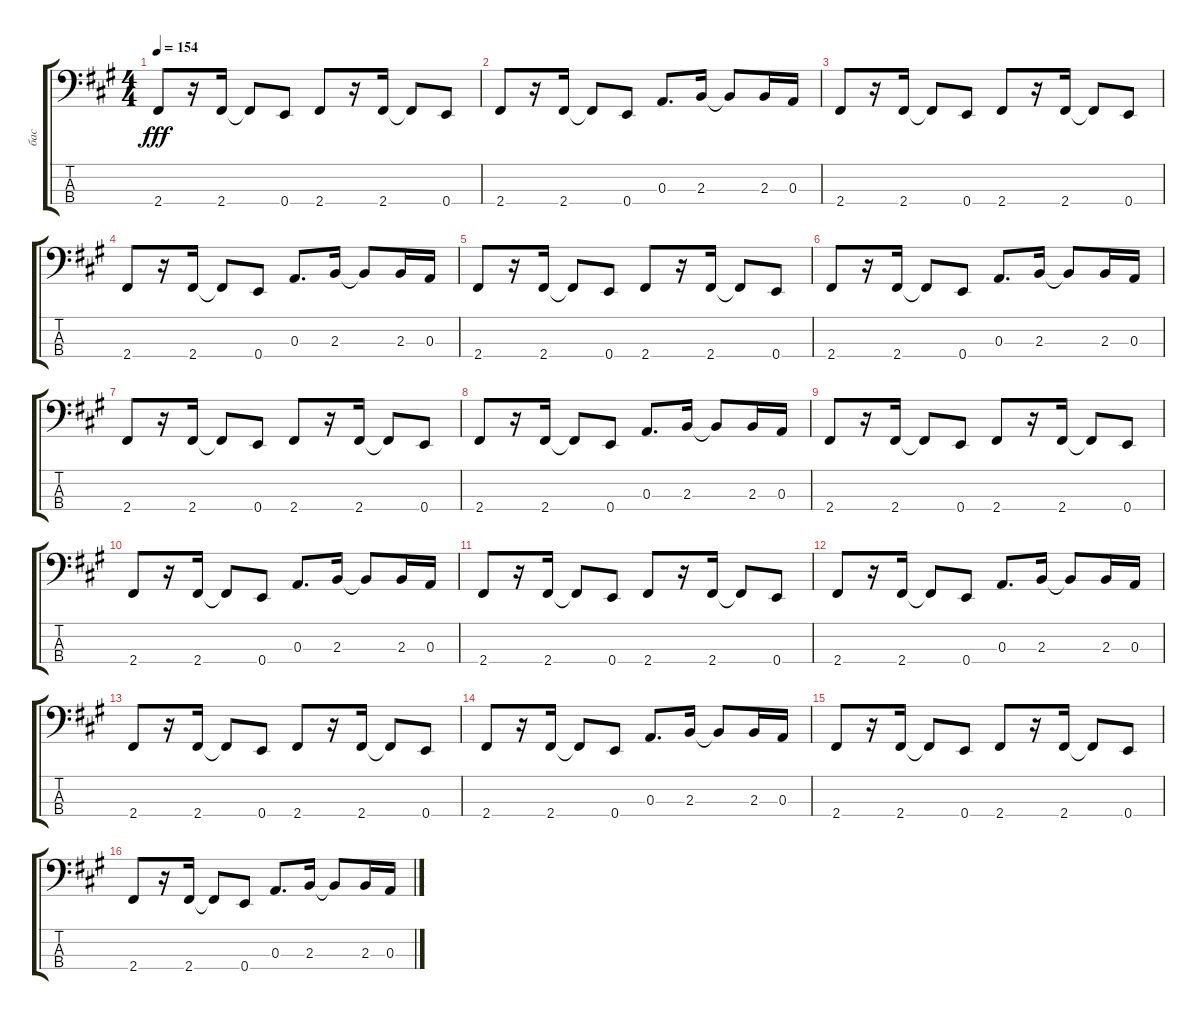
\track ("бас" "бас") {instrument electricbassfinger}
\staff {score tabs}
\tuning (G2 D2 A1 E1) {hide}
\ts (4 4)
\tempo 154
\clef f4
\ks f#minor
2.4.8{dy fff} r.16 2.4.16 2.4{t}.8 0.4.8 2.4.8 r.16 2.4.16 2.4{t}.8 0.4.8 |
2.4.8 r.16 2.4.16 2.4{t}.8 0.4.8 0.3.8{d} 2.3.16 2.3{t}.8 2.3.16 0.3.16 |
2.4.8 r.16 2.4.16 2.4{t}.8 0.4.8 2.4.8 r.16 2.4.16 2.4{t}.8 0.4.8 |
2.4.8 r.16 2.4.16 2.4{t}.8 0.4.8 0.3.8{d} 2.3.16 2.3{t}.8 2.3.16 0.3.16 |
2.4.8 r.16 2.4.16 2.4{t}.8 0.4.8 2.4.8 r.16 2.4.16 2.4{t}.8 0.4.8 |
2.4.8 r.16 2.4.16 2.4{t}.8 0.4.8 0.3.8{d} 2.3.16 2.3{t}.8 2.3.16 0.3.16 |
2.4.8 r.16 2.4.16 2.4{t}.8 0.4.8 2.4.8 r.16 2.4.16 2.4{t}.8 0.4.8 |
2.4.8 r.16 2.4.16 2.4{t}.8 0.4.8 0.3.8{d} 2.3.16 2.3{t}.8 2.3.16 0.3.16 |
2.4.8 r.16 2.4.16 2.4{t}.8 0.4.8 2.4.8 r.16 2.4.16 2.4{t}.8 0.4.8 |
2.4.8 r.16 2.4.16 2.4{t}.8 0.4.8 0.3.8{d} 2.3.16 2.3{t}.8 2.3.16 0.3.16 |
2.4.8 r.16 2.4.16 2.4{t}.8 0.4.8 2.4.8 r.16 2.4.16 2.4{t}.8 0.4.8 |
2.4.8 r.16 2.4.16 2.4{t}.8 0.4.8 0.3.8{d} 2.3.16 2.3{t}.8 2.3.16 0.3.16 |
2.4.8 r.16 2.4.16 2.4{t}.8 0.4.8 2.4.8 r.16 2.4.16 2.4{t}.8 0.4.8 |
2.4.8 r.16 2.4.16 2.4{t}.8 0.4.8 0.3.8{d} 2.3.16 2.3{t}.8 2.3.16 0.3.16 |
2.4.8 r.16 2.4.16 2.4{t}.8 0.4.8 2.4.8 r.16 2.4.16 2.4{t}.8 0.4.8 |
2.4.8 r.16 2.4.16 2.4{t}.8 0.4.8 0.3.8{d} 2.3.16 2.3{t}.8 2.3.16 0.3.16
